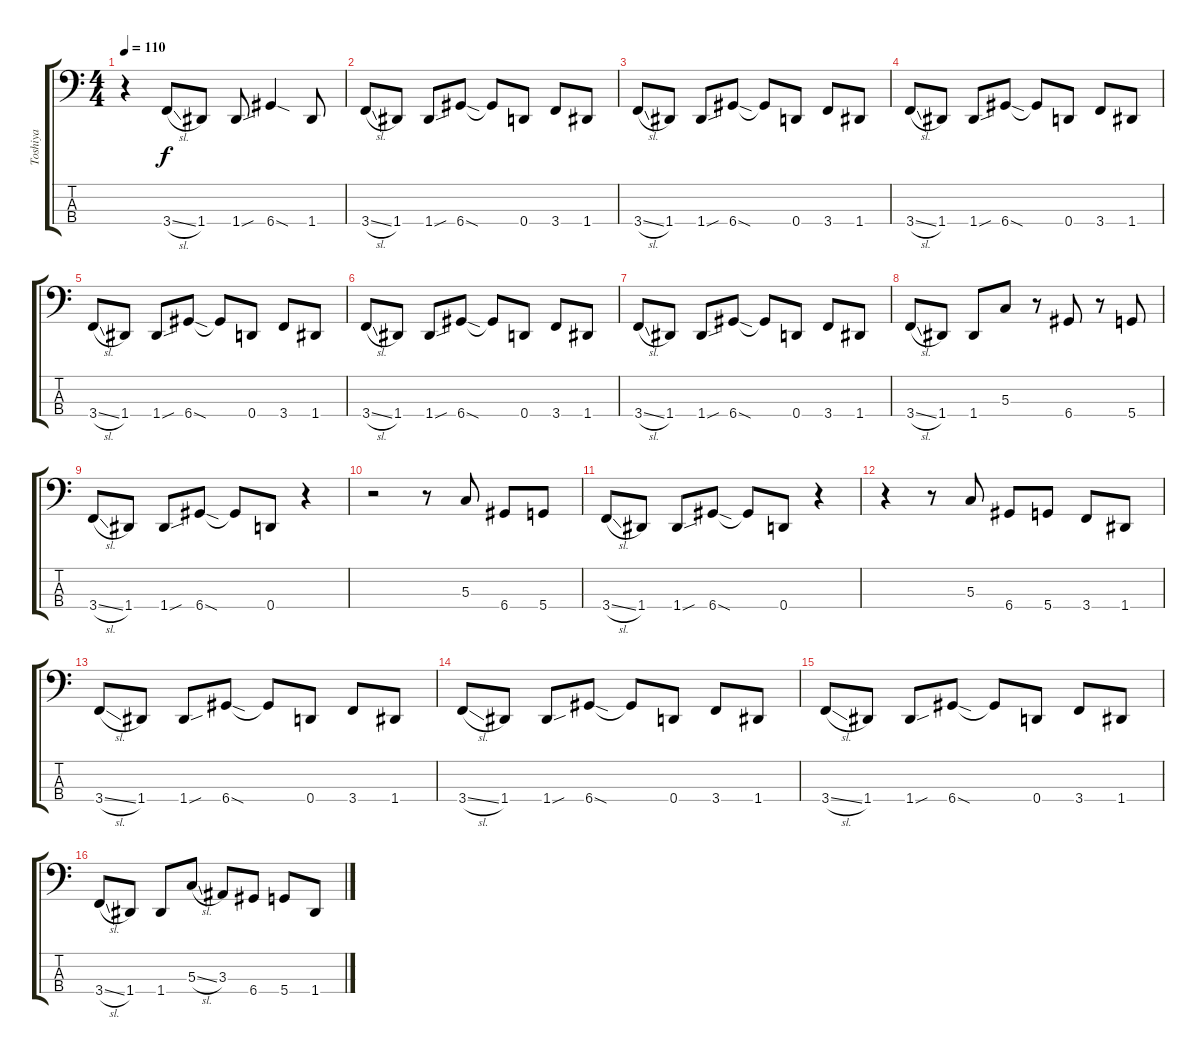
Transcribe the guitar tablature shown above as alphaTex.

\track ("Toshiya" "Toshiya") {instrument electricbassfinger}
\staff {score tabs}
\tuning (F2 C2 G1 D1) {hide}
\ts (4 4)
\tempo 110
\clef f4
\ks c
r.4{dy f} 3.4{sl}.8{instrument electricbassfinger} 1.4.8 1.4{sou}.8 6.4{sod}.4 1.4.8 |
3.4{sl}.8 1.4.8 1.4{sou}.8 6.4{sod}.8 6.4{t}.8 0.4.8 3.4.8 1.4.8 |
3.4{sl}.8 1.4.8 1.4{sou}.8 6.4{sod}.8 6.4{t}.8 0.4.8 3.4.8 1.4.8 |
3.4{sl}.8 1.4.8 1.4{sou}.8 6.4{sod}.8 6.4{t}.8 0.4.8 3.4.8 1.4.8 |
3.4{sl}.8 1.4.8 1.4{sou}.8 6.4{sod}.8 6.4{t}.8 0.4.8 3.4.8 1.4.8 |
3.4{sl}.8 1.4.8 1.4{sou}.8 6.4{sod}.8 6.4{t}.8 0.4.8 3.4.8 1.4.8 |
3.4{sl}.8 1.4.8 1.4{sou}.8 6.4{sod}.8 6.4{t}.8 0.4.8 3.4.8 1.4.8 |
3.4{sl}.8 1.4.8 1.4.8 5.3.8 r.8 6.4.8 r.8 5.4.8 |
3.4{sl}.8 1.4.8 1.4{sou}.8 6.4{sod}.8 6.4{t}.8 0.4.8 r.4 |
r.2 r.8 5.3.8 6.4.8 5.4.8 |
3.4{sl}.8 1.4.8 1.4{sou}.8 6.4{sod}.8 6.4{t}.8 0.4.8 r.4 |
r.4 r.8 5.3.8 6.4.8 5.4.8 3.4.8 1.4.8 |
3.4{sl}.8 1.4.8 1.4{sou}.8 6.4{sod}.8 6.4{t}.8 0.4.8 3.4.8 1.4.8 |
3.4{sl}.8 1.4.8 1.4{sou}.8 6.4{sod}.8 6.4{t}.8 0.4.8 3.4.8 1.4.8 |
3.4{sl}.8 1.4.8 1.4{sou}.8 6.4{sod}.8 6.4{t}.8 0.4.8 3.4.8 1.4.8 |
3.4{sl}.8 1.4.8 1.4.8 5.3{sl}.8 3.3.8 6.4.8 5.4.8 1.4.8
